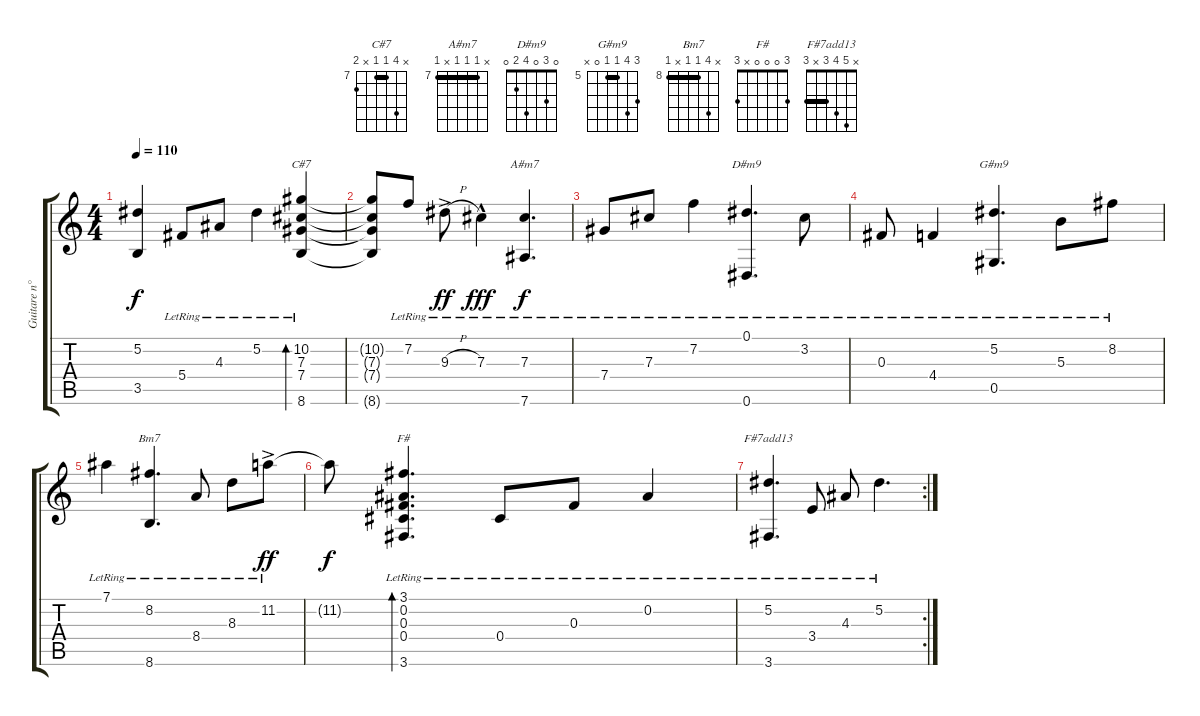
\track ("Guitare n°1" "Guitare n°") {instrument acousticguitarnylon}
\staff {score tabs}
\tuning (Eb4 Bb3 Gb3 Db3 Ab2 Eb2) {hide}
\chord ("C#7" x 10 7 7 x 8) {firstfret 7 barre 7}
\chord ("A#m7" x 7 7 7 x 7) {firstfret 7 barre 7}
\chord ("D#m9" 0 3 0 4 2 0)
\chord ("G#m9" 7 8 5 5 0 x) {firstfret 5 barre 5}
\chord ("Bm7" x 11 8 8 x 8) {firstfret 8 barre 8}
\chord ("F#" 3 0 0 0 x 3)
\chord ("F#7add13" x 5 4 3 x 3) {barre 3}
\ts (4 4)
\tempo 110
\clef g2
\ks c
(5.2{t} 3.5{t}).4{dy f} 5.4{lr}.8 4.3{lr}.8 5.2{lr}.4 (10.2{lr} 7.3 7.4 8.6).4{bd 480 ch "C#7"} |
(10.2{t} 7.3{t} 7.4{t} 8.6{t}).8 7.2{lr}.8 9.3{h ac lr}.8{dy ff} 7.3{hac lr}.4{dy fff} (7.3{lr} 7.6{lr}).4{d ch "A#m7" dy f} |
7.4{lr}.8 7.3{lr}.8 7.2{lr}.4 (0.1{lr} 0.6{lr}).4{d ch "D#m9"} 3.2{lr}.8 |
0.3{lr}.8 4.4{lr}.4 (5.2{lr} 0.5{lr}).4{d ch "G#m9"} 5.3{lr}.8 8.2{lr}.8 |
7.1{lr}.4 (8.2{lr} 8.6{lr}).4{d ch "Bm7"} 8.4{lr}.8 8.3{lr}.8 11.2{ac lr}.8{dy ff} |
11.2{t}.8{dy f} (3.1{lr} 0.2{lr} 0.3{lr} 0.4{lr} 3.6{lr}).4{d bd 480 ch "F#"} 0.4{lr}.8 0.3{lr}.8 0.2{lr}.4 |
\rc 2
(5.2{lr} 3.6{lr}).4{d ch "F#7add13"} 3.4{lr}.8 4.3{lr}.8 5.2{lr}.4{d}
